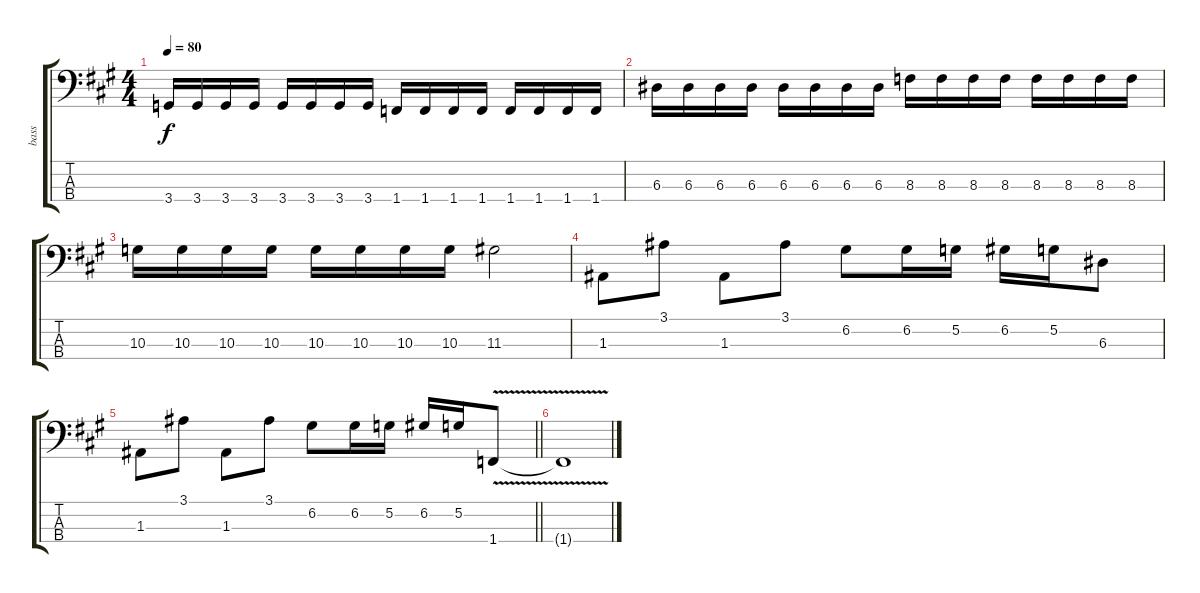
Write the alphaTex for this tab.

\track ("bass" "bass") {instrument electricbassfinger}
\staff {score tabs}
\tuning (G2 D2 A1 E1) {hide}
\ts (4 4)
\tempo 80
\clef f4
\ks a
3.4.16{dy f} 3.4.16 3.4.16 3.4.16 3.4.16 3.4.16 3.4.16 3.4.16 1.4.16 1.4.16 1.4.16 1.4.16 1.4.16 1.4.16 1.4.16 1.4.16 |
6.3.16 6.3.16 6.3.16 6.3.16 6.3.16 6.3.16 6.3.16 6.3.16 8.3.16 8.3.16 8.3.16 8.3.16 8.3.16 8.3.16 8.3.16 8.3.16 |
10.3.16 10.3.16 10.3.16 10.3.16 10.3.16 10.3.16 10.3.16 10.3.16 11.3.2 |
1.3.8 3.1.8 1.3.8 3.1.8 6.2.8 6.2.16 5.2.16 6.2.16 5.2.16 6.3.8 |
\barLineRight lightlight
1.3.8 3.1.8 1.3.8 3.1.8 6.2.8 6.2.16 5.2.16 6.2.16 5.2.16 1.4{v}.8 |
1.4{t}.1
